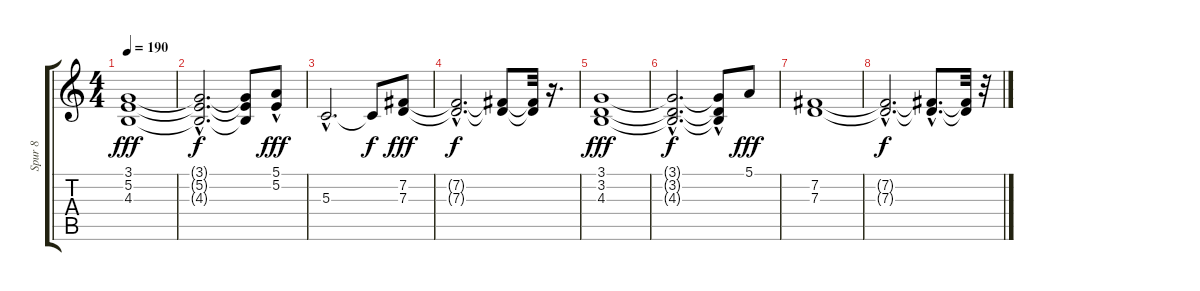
\track ("Spur 8" "Spur 8") {instrument synthstrings1}
\staff {score tabs}
\tuning (E4 B3 G3 D3 A2 E2) {hide}
\ts (4 4)
\tempo 190
\clef g2
\ks c
(3.1 5.2 4.3).1{dy fff} |
(3.1{hac t} 5.2{hac t} 4.3{hac t}).2{d dy f} (3.1{t} 5.2{t} 4.3{t}).8 (5.1 5.2{hac}).8{dy fff} |
5.3{hac}.2{d} 5.3{t}.8{dy f} (7.2 7.3).8{dy fff} |
(7.2{hac t} 7.3{hac t}).2{d dy f} (7.2{t} 7.3{t}).8 (7.2{t} 7.3{t}).32 r.16{d} |
(3.1 3.2 4.3).1{dy fff} |
(3.1{hac t} 3.2{hac t} 4.3{hac t}).2{d dy f} (3.1{t} 3.2{hac t} 4.3{hac t}).8 5.1.8{dy fff} |
(7.2 7.3).1 |
(7.2{hac t} 7.3{hac t}).2{d dy f} (7.2{hac t} 7.3{hac t}).8{d} (7.2{t} 7.3{t}).32 r.32
